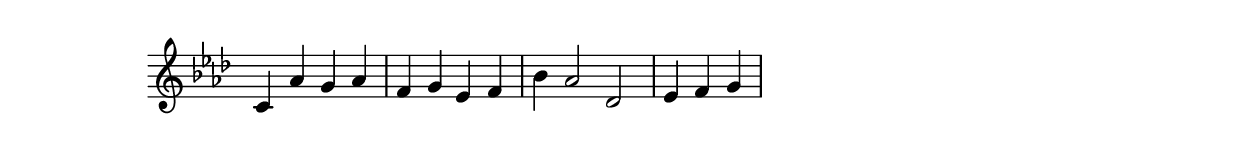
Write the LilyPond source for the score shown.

#(ly:set-option 'midi-extension "mid")
\version "2.12.3"
\include "english.ly"
\header{ 
title = ""
composer = ""
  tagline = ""  % removed 
}
%{
 Mode: phrygian

| S d P d | m P g m | n d - r | - g m P | 
 %}
  
melody = {
\once \override Staff.TimeSignature #'stencil = ##f
\clef treble
\key c \phrygian
\autoBeamOn  
\cadenzaOn
\bar "|" c'4  af'4  g'4  af'4  \bar "|" f'4  g'4  ef'4  f'4  \bar "|" bf'4  af'2   df'2  \bar "|"  ef'4  f'4  g'4  \bar "|"
}

text = \lyricmode {
  
}

\score{

<<
  \new Voice = "one" {
    \melody
  }
  \new Lyrics \lyricsto "one" \text
>>
\layout {
  \context {
       \Score
    \remove "Bar_number_engraver"
  } 
  }
\midi { 
  \context {
    \Score
    tempoWholesPerMinute = #(ly:make-moment 200 4)
   }
 }
}
